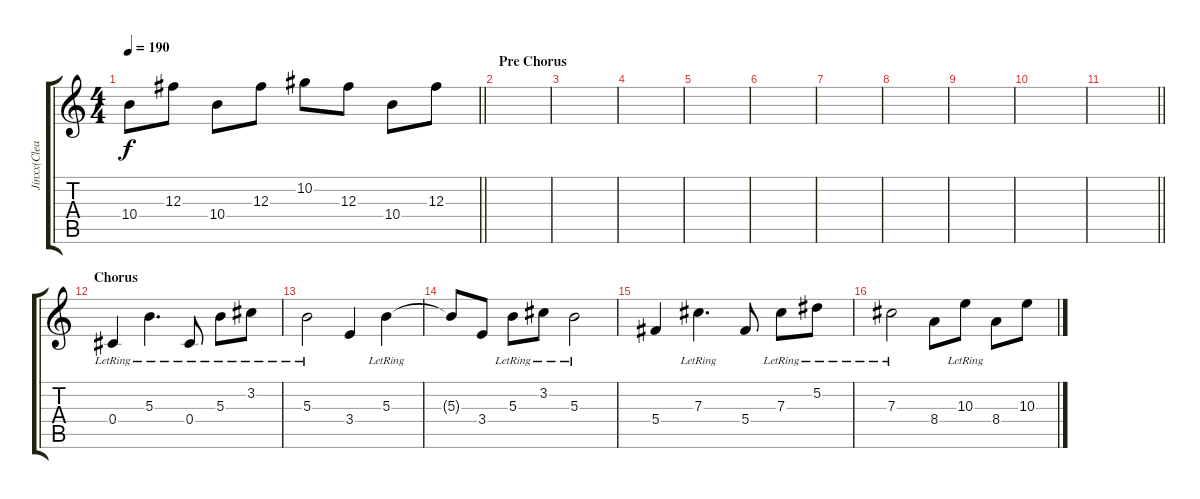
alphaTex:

\track ("Jinxx(Clean)" "Jinxx(Clea") {instrument electricguitarjazz}
\staff {score tabs}
\tuning (Eb4 Bb3 Gb3 Db3 Ab2 Db2) {hide}
\ts (4 4)
\tempo 190
\clef g2
\barLineRight lightlight
\ks c
10.4.8{dy f} 12.3.8 10.4.8 12.3.8 10.2.8 12.3.8 10.4.8 12.3.8 |
\section ("" "Pre Chorus")
|
|
|
|
|
|
|
|
|
\barLineRight lightlight
|
\section ("" "Chorus")
0.4{lr}.4 5.3{lr}.4{d} 0.4{lr}.8 5.3{lr}.8 3.2{lr}.8 |
5.3{lr}.2 3.4.4 5.3{lr}.4 |
5.3{t}.8 3.4.8 5.3{lr}.8 3.2{lr}.8 5.3{lr}.2 |
5.4.4 7.3{lr}.4{d} 5.4.8 7.3{lr}.8 5.2{lr}.8 |
7.3{lr}.2 8.4.8 10.3{lr}.8 8.4.8 10.3.8
